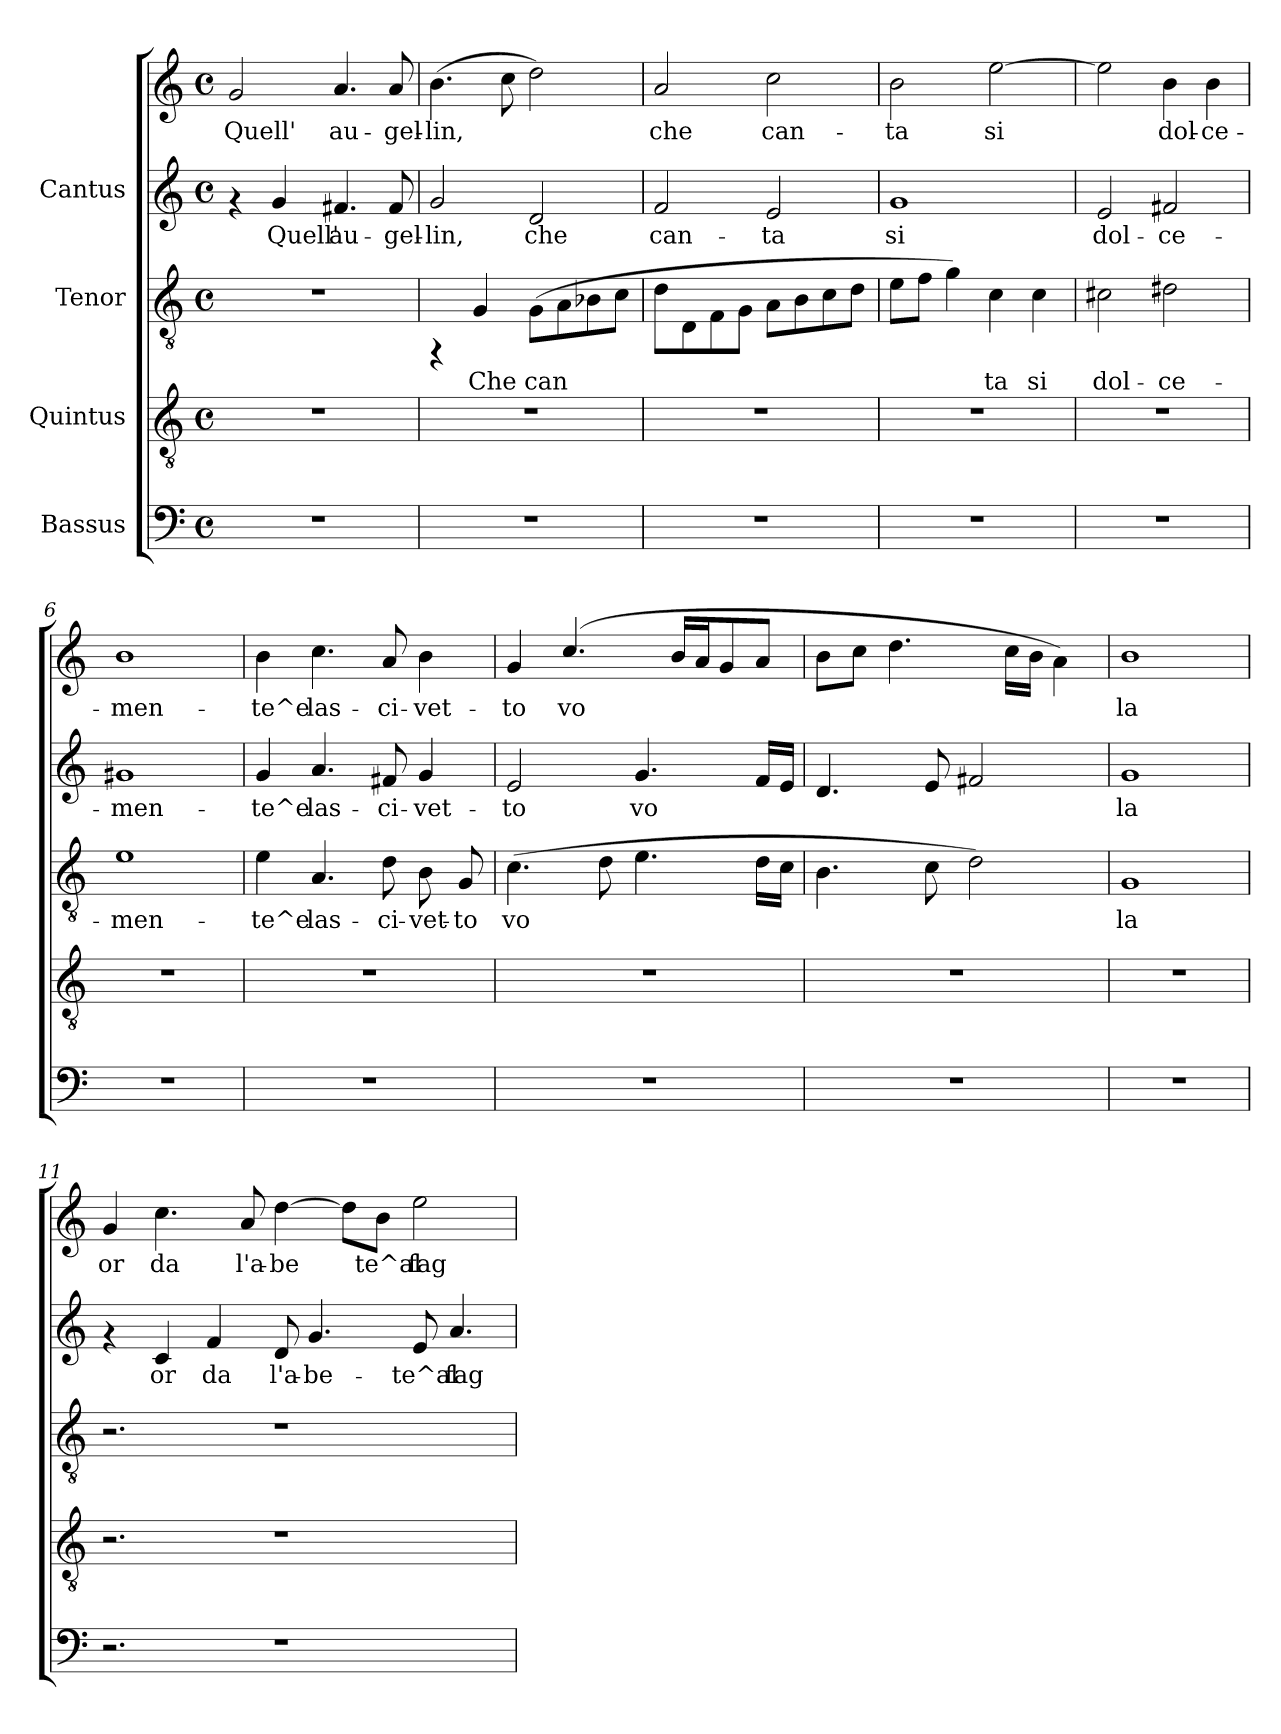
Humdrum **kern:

**kern	**kern	**kern	**text	**kern	**text	**kern	**text
*part4	*part3	*part2	*part2	*part1	*part1	*part1	*part1
*staff5	*staff4	*staff3	*staff3	*staff2	*staff2	*staff1	*staff1
*I"Bassus	*I"Quintus	*I"Tenor	*	*I"Cantus	*	*	*
!!LO:PB:g=z
*stria5	*stria5	*stria5	*	*stria5	*	*stria5	*
*clefF4	*clefGv2	*clefGv2	*	*clefG2	*	*clefG2	*
*M4/4	*M4/4	*M4/4	*	*M4/4	*	*M4/4	*
*met(c)	*met(c)	*met(c)	*	*met(c)	*	*met(c)	*
*MM132	*MM132	*MM132	*	*MM132	*	*MM132	*
=1	=1	=1	=1	=1	=1	=1	=1
!	!	!	!	!	!	!	!LO:LY:b:cj
1r	1r	1r	.	4rf	.	2g/	Quell'
!	!	!	!	!	!LO:LY:b:cj	!	!
.	.	.	.	4g/	-Quell'	.	.
!	!	!	!	!	!LO:LY:b:cj	!	!LO:LY:b:cj
.	.	.	.	4.f#X/	au-	4.a/	au-
!	!	!	!	!	!LO:LY:b:cj	!	!LO:LY:b:cj
.	.	.	.	8f#/	-gel-	8a/	-gel-
=2	=2	=2	=2	=2	=2	=2	=2
!	!	!	!	!	!LO:LY:b:cj	!	!LO:LY:b:cj
1r	1r	4rFF	.	2g/	lin,	(>4.b\	-lin,
!	!	!	!LO:LY:b:cj	!	!	!	!
.	.	4G/	Che	.	.	.	.
!	!	!	!	!	!	!	!LO:LY:b:cj
.	.	.	.	.	.	8cc\	.
!	!	!	!LO:LY:b:cj	!	!LO:LY:b:cj	!	!LO:LY:b:cj
.	.	(>8G\L	can-	2d/	che	2dd\)	.
!	!	!	!LO:LY:b:cj	!	!	!	!
.	.	8A\	--	.	.	.	.
!	!	!	!LO:LY:b:cj	!	!	!	!
.	.	8B-X\	--	.	.	.	.
!	!	!	!LO:LY:b:cj	!	!	!	!
.	.	8c\J	--	.	.	.	.
=3	=3	=3	=3	=3	=3	=3	=3
!	!	!	!	!	!LO:LY:b:cj	!	!LO:LY:b:cj
1r	1r	8d\L	.	2f/	-can-	2a/	che
.	.	8D\	.	.	.	.	.
.	.	8F\	.	.	.	.	.
.	.	8G\J	.	.	.	.	.
!	!	!	!	!	!LO:LY:b:cj	!	!LO:LY:b:cj
.	.	8A\L	.	2e/	-ta	2cc\	can-
.	.	8B\	.	.	.	.	.
.	.	8c\	.	.	.	.	.
.	.	8d\J	.	.	.	.	.
=4	=4	=4	=4	=4	=4	=4	=4
!	!	!	!LO:LY:b:cj	!	!LO:LY:b:cj	!	!LO:LY:b:cj
1r	1r	8e\L	-	1g	si	2b\	ta
!	!	!	!LO:LY:b:cj	!	!	!	!
.	.	8f\J	.	.	.	.	.
!	!	!	!LO:LY:b:cj	!	!	!	!
.	.	4g\)	.	.	.	.	.
!	!	!	!LO:LY:b:cj	!	!	!	!LO:LY:b:cj
.	.	4c\	ta	.	.	[>2ee\	si
!	!	!	!LO:LY:b:cj	!	!	!	!
.	.	4c\	si	.	.	.	.
!!LO:LB:g=z
=5	=5	=5	=5	=5	=5	=5	=5
!	!	!	!LO:LY:b:cj	!	!LO:LY:b:cj	!	!LO:LY:b:cj
1r	1r	2c#X\	dol-	2e/	-dol-	2ee\]	.
!	!	!	!LO:LY:b:cj	!	!LO:LY:b:cj	!	!LO:LY:b:cj
.	.	2d#X\	-ce-	2f#X/	-ce-	4b\	dol-
!	!	!	!	!	!	!	!LO:LY:b:cj
.	.	.	.	.	.	4b\	-ce-
=6	=6	=6	=6	=6	=6	=6	=6
!	!	!	!LO:LY:b:cj	!	!LO:LY:b:cj	!	!LO:LY:b:cj
1r	1r	1e	-men-	1g#X	-men-	1b	-men-
=7	=7	=7	=7	=7	=7	=7	=7
!	!	!	!LO:LY:b:cj	!	!LO:LY:b:cj	!	!LO:LY:b:cj
1r	1r	4e\	-te^e	4g/	-te^e	4b\	-te^e
!	!	!	!LO:LY:b:cj	!	!LO:LY:b:cj	!	!LO:LY:b:cj
.	.	4.A/	las-	4.a/	las-	4.cc\	las-
!	!	!	!LO:LY:b:cj	!	!LO:LY:b:cj	!	!LO:LY:b:cj
.	.	8d\	-ci-	8f#X/	-ci-	8a/	-ci-
!	!	!	!LO:LY:b:cj	!	!LO:LY:b:cj	!	!LO:LY:b:cj
.	.	8B\	-vet-	4g/	-vet-	4b\	-vet-
!	!	!	!LO:LY:b:cj	!	!	!	!
.	.	8G/	-to	.	.	.	.
=8	=8	=8	=8	=8	=8	=8	=8
!	!	!	!LO:LY:b:cj	!	!LO:LY:b:cj	!	!LO:LY:b:cj
1r	1r	(>4.c\	vo-	2e/	-to	4g/	-to
!	!	!	!	!	!	!	!LO:LY:b:cj
.	.	.	.	.	.	(<4.cc/	vo-
!	!	!	!LO:LY:b:cj	!	!	!	!
.	.	8d\	--	.	.	.	.
!	!	!	!LO:LY:b:cj	!	!LO:LY:b:cj	!	!
.	.	4.e\	--	4.g/	vo-	.	.
!	!	!	!	!	!	!	!LO:LY:b:cj
.	.	.	.	.	.	16b/L	--
!	!	!	!	!	!	!	!LO:LY:b:cj
.	.	.	.	.	.	16a/	--
!	!	!	!	!	!	!	!LO:LY:b:cj
.	.	.	.	.	.	8g/	--
!	!	!	!LO:LY:b:cj	!	!LO:LY:b:cj	!	!LO:LY:b:cj
.	.	16d\L	--	16f/L	--	8a/J	--
!	!	!	!LO:LY:b:cj	!	!LO:LY:b:cj	!	!
.	.	16c\J	--	16e/J	--	.	.
=9	=9	=9	=9	=9	=9	=9	=9
1r	1r	4.B\	.	4.d/	.	8b\L	.
.	.	.	.	.	.	8cc\J	.
.	.	.	.	.	.	4.dd\	.
.	.	8c\	.	8e/	.	.	.
.	.	2d\)	.	2f#X/	.	.	.
.	.	.	.	.	.	16cc\L	.
.	.	.	.	.	.	16b\J	.
.	.	.	.	.	.	4a\)	.
=10	=10	=10	=10	=10	=10	=10	=10
!	!	!	!LO:LY:b:cj	!	!LO:LY:b:cj	!	!LO:LY:b:cj
1r	1r	1G	-la	1g	la	1b	-la
!!LO:LB:g=z
=11	=11	=11	=11	=11	=11	=11	=11
!	!	!	!	!	!	!	!LO:LY:b:cj
2.r	2.r	2.r	.	4rf	.	4g/	or
!	!	!	!	!	!LO:LY:b:cj	!	!LO:LY:b:cj
.	.	.	.	4c/	-or	4.cc\	da
!	!	!	!	!	!LO:LY:b:cj	!	!
.	.	.	.	4f/	da	.	.
!	!	!	!	!	!	!	!LO:LY:b:cj
.	.	.	.	.	.	8a/	l'a-
!	!	!	!	!	!LO:LY:b:cj	!	!LO:LY:b:cj
1r	1r	1r	.	8d/	l'a-	[>4dd\	-be-
!	!	!	!	!	!LO:LY:b:cj	!	!
.	.	.	.	4.g/	-be-	.	.
!	!	!	!	!	!	!	!LO:LY:b:cj
.	.	.	.	.	.	8dd\L]	-
!	!	!	!	!	!	!	!LO:LY:b:cj
.	.	.	.	.	.	8b\J	te^al
!	!	!	!	!	!LO:LY:b:cj	!	!LO:LY:b:cj
.	.	.	.	8e/	-te^al	2ee\	fag-
!	!	!	!	!	!LO:LY:b:cj	!	!
.	.	.	.	4.a/	fag-	.	.
=	=	=	=	=	=	=	=
*-	*-	*-	*-	*-	*-	*-	*-
